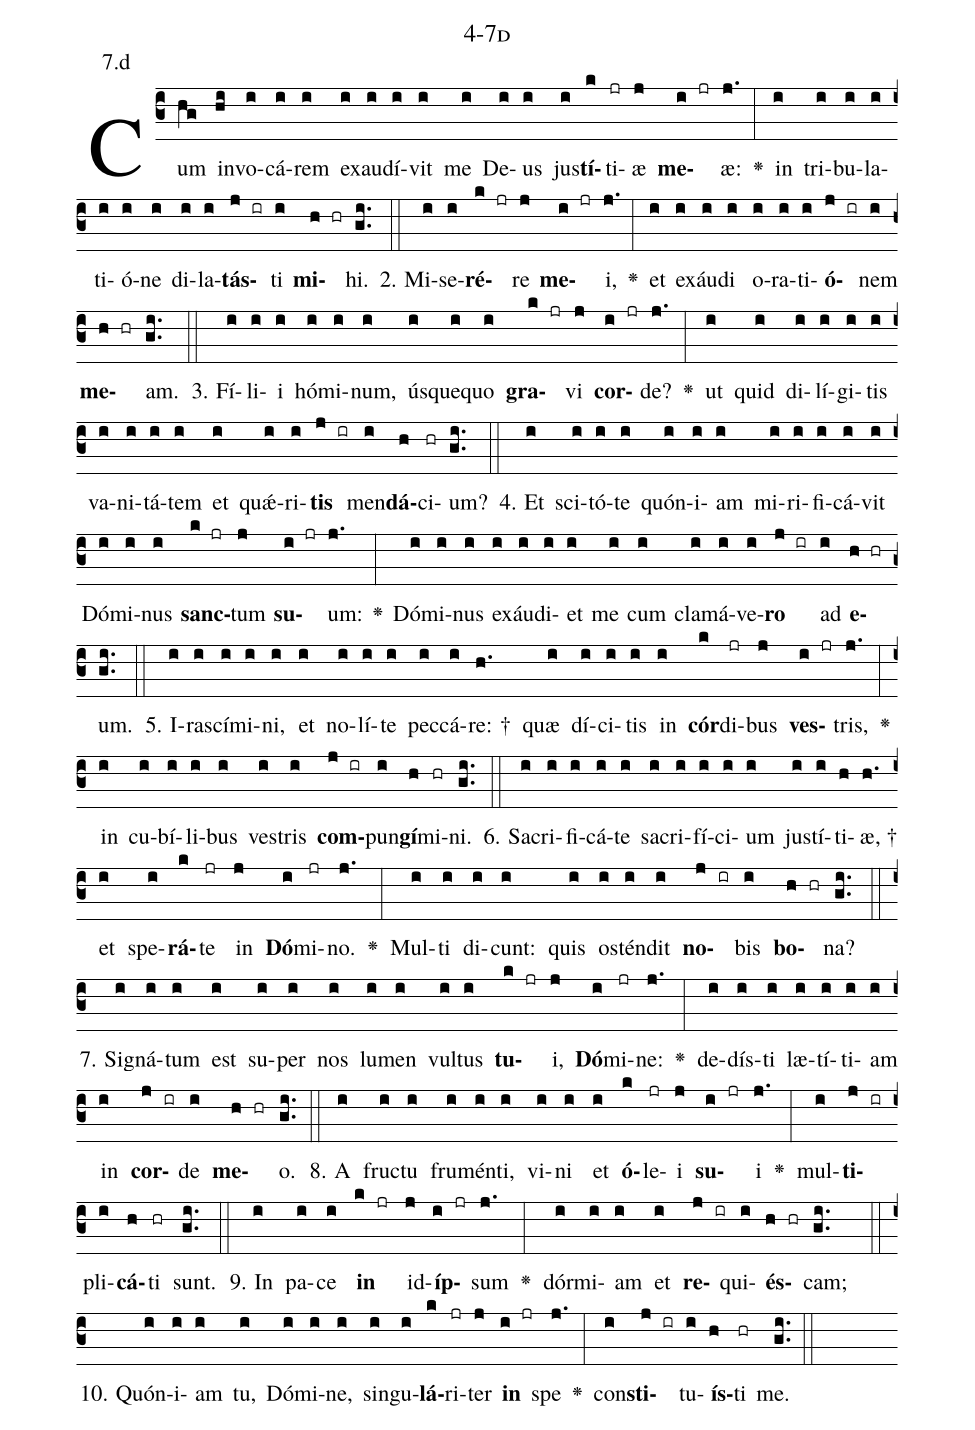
name: 4-7d;
annotation: 7.d;
%%
(c3)Cum(hg) in(hi)vo(i)cá(i)rem(i) ex(i)au(i)dí(i)vit(i) me(i) De(i)us(i) jus(i)<b>tí</b>(k)ti(jr)æ(j) <b>me</b>(i jr)æ:(j.) <v>\greheightstar</v>(:) in(i) tri(i)bu(i)la(i)ti(i)ó(i)ne(i) di(i)la(i)<b>tás</b>(j ir)ti(i) <b>mi</b>(h hr)hi.(gi..) (::)
2. Mi(i)se(i)<b>ré</b>(k jr)re(j) <b>me</b>(i jr)i,(j.) <v>\greheightstar</v>(:) et(i) ex(i)áu(i)di(i) o(i)ra(i)ti(i)<b>ó</b>(j ir)nem(i) <b>me</b>(h hr)am.(gi..) (::)
3. Fí(i)li(i)i(i) hó(i)mi(i)num,(i) ús(i)que(i)quo(i) <b>gra</b>(k jr)vi(j) <b>cor</b>(i jr)de?(j.) <v>\greheightstar</v>(:) ut(i) quid(i) di(i)lí(i)gi(i)tis(i) va(i)ni(i)tá(i)tem(i) et(i) quǽ(i)ri(i)<b>tis</b>(j ir) men(i)<b>dá</b>(h)ci(hr)um?(gi..) (::)
4. Et(i) sci(i)tó(i)te(i) quón(i)i(i)am(i) mi(i)ri(i)fi(i)cá(i)vit(i) Dó(i)mi(i)nus(i) <b>sanc</b>(k jr)tum(j) <b>su</b>(i jr)um:(j.) <v>\greheightstar</v>(:) Dó(i)mi(i)nus(i) ex(i)áu(i)di(i)et(i) me(i) cum(i) cla(i)má(i)ve(i)<b>ro</b>(j ir) ad(i) <b>e</b>(h hr)um.(gi..) (::)
5. I(i)ra(i)scí(i)mi(i)ni,(i) et(i) no(i)lí(i)te(i) pec(i)cá(i)re: †(h.) quæ(i) dí(i)ci(i)tis(i) in(i) <b>cór</b>(k)di(jr)bus(j) <b>ves</b>(i jr)tris,(j.) <v>\greheightstar</v>(:) in(i) cu(i)bí(i)li(i)bus(i) ves(i)tris(i) <b>com</b>(j ir)pun(i)<b>gí</b>(h)mi(hr)ni.(gi..) (::)
6. Sa(i)cri(i)fi(i)cá(i)te(i) sa(i)cri(i)fí(i)ci(i)um(i) jus(i)tí(i)ti(h)æ, †(h.) et(i) spe(i)<b>rá</b>(k)te(jr) in(j) <b>Dó</b>(i)mi(jr)no.(j.) <v>\greheightstar</v>(:) Mul(i)ti(i) di(i)cunt:(i) quis(i) os(i)tén(i)dit(i) <b>no</b>(j ir)bis(i) <b>bo</b>(h hr)na?(gi..) (::)
7. Si(i)gná(i)tum(i) est(i) su(i)per(i) nos(i) lu(i)men(i) vul(i)tus(i) <b>tu</b>(k jr)i,(j) <b>Dó</b>(i)mi(jr)ne:(j.) <v>\greheightstar</v>(:) de(i)dís(i)ti(i) læ(i)tí(i)ti(i)am(i) in(i) <b>cor</b>(j ir)de(i) <b>me</b>(h hr)o.(gi..) (::)
8. A(i) fruc(i)tu(i) fru(i)mén(i)ti,(i) vi(i)ni(i) et(i) <b>ó</b>(k)le(jr)i(j) <b>su</b>(i jr)i(j.) <v>\greheightstar</v>(:) mul(i)<b>ti</b>(j ir)pli(i)<b>cá</b>(h)ti(hr) sunt.(gi..) (::)
9. In(i) pa(i)ce(i) <b>in</b>(k jr) id(j)<b>íp</b>(i jr)sum(j.) <v>\greheightstar</v>(:) dór(i)mi(i)am(i) et(i) <b>re</b>(j ir)qui(i)<b>és</b>(h hr)cam;(gi..) (::)
10. Quón(i)i(i)am(i) tu,(i) Dó(i)mi(i)ne,(i) sin(i)gu(i)<b>lá</b>(k)ri(jr)ter(j) <b>in</b>(i jr) spe(j.) <v>\greheightstar</v>(:) con(i)<b>sti</b>(j ir)tu(i)<b>ís</b>(h)ti(hr) me.(gi..) (::)
